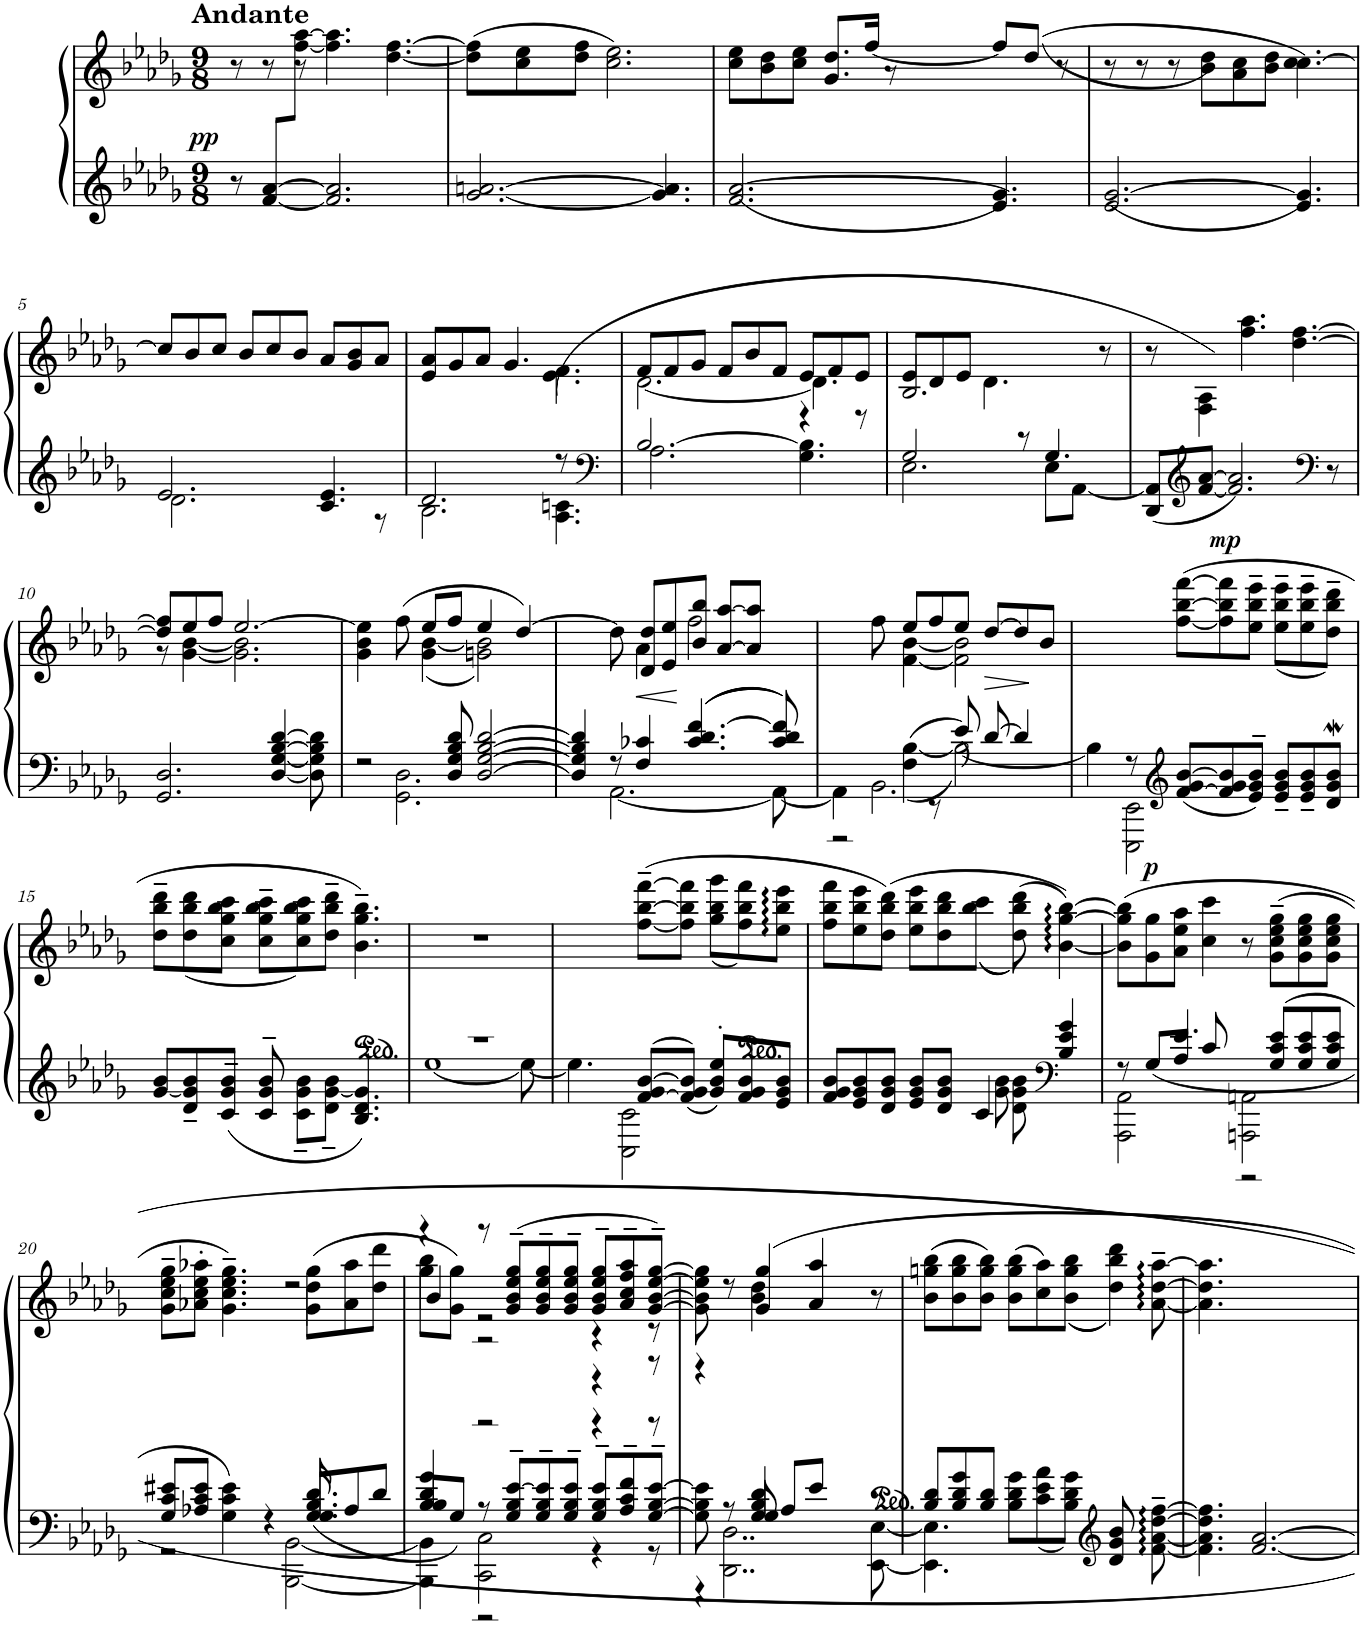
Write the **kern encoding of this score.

**kern	**kern	**dynam
*part1	*part1	*part1
*staff2	*staff1	*staff1/2
*I"Piano	*	*
*I'Pno	*	*
*clefG2	*clefG2	*
*k[b-e-a-d-g-]	*k[b-e-a-d-g-]	*
*M9/8	*M9/8	*
=1	=1	=1
*	*^	*
!	!LO:TX:a:B:t=Andante	!	!
!	!	!	!LO:DY:a=2
8r	8r	4ryy	pp
[8f/ [8a-/L	8r	.	.
8ryy	8r	[8ff\ [8aa-\J	.
2.f/] 2.a-/]	4.ff\] 4.aa-\]	2.ryy	.
.	[4.dd-\ [4.ff\	.	.
*	*v	*v	*
=2	=2	=2
[2.g-/ [2.an/	(>8dd-\] 8ff\]L	.
.	8cc\ 8ee-\	.
.	8dd-\ 8ff\J	.
.	2.cc\ 2.ee-\)	.
4.g-/] 4.a/]	.	.
=3	=3	=3
2.f/ 2.a-/	8cc\ 8ee-\L	.
.	8b-\ 8dd-\	.
.	8cc\ 8ee-\J	.
.	8.g-/ 8.dd-/L	.
.	[16ff/Jk	.
.	8ra	.
4.e-/ 4.g-/	8ff/L]	.
.	((8dd-/J	.
.	8r	.
=4	=4	=4
2.e-/ [2.g-/	8r	.
.	8r	.
.	8r	.
.	8b-\ 8dd-\L)	.
.	8a-\ 8cc\	.
.	8b-\ 8dd-\J	.
4.e-/ 4.g-/]	[4.cc\ 4.cc\)	.
!!LO:LB:g=z
=5	=5	=5
*^	*	*
2.e-/	2.d-\	8cc/L]	.
.	.	8b-/	.
.	.	8cc/J	.
.	.	8b-/L	.
.	.	8cc/	.
.	.	8b-/J	.
4.c/ 4.e-/	4ryy	8a-/L	.
.	.	8g-/ 8b-/	.
.	8r	8a-/J	.
=6	=6	=6	=6
2.d-/	2.B-\	8e-/ 8a-/L	.
.	.	8g-/	.
.	.	8a-/J	.
.	.	4.g-/	.
8r	4.A-\ 4.cn\	4.e-\ 4.f\	.
*clefF4	*	*	*
4ryy	.	.	.
=7	=7	=7	=7
*	*	*^	*
[2.B-/	2.A-\	[8f/L	[2.d-\	.
.	.	8f/]	.	.
.	.	8g-/J	.	.
.	.	8f/L	.	.
.	.	8b-/	.	.
.	.	8f/J	.	.
4r	4.G-\ 4.B-\]	8e-/L	4.d-\]	.
.	.	8f/	.	.
8r	.	8e-/J	.	.
=8	=8	=8	=8	=8
2G-/	2.E-\	2.B-/	8e-/L	.
.	.	.	8d-/	.
.	.	.	8e-/J	.
.	.	.	4.d-\	.
8ryy	.	.	.	.
8r	.	.	.	.
8E-\L	4.G-/	4ryy	4.ryy	.
[8AA-\J	.	.	.	.
8ryy	.	8r	.	.
*v	*v	*	*	*
*	*v	*v	*
=9	=9	=9
8DD-/ 8AA-/]L	8r	.
*clefG2	*	*
[8f/ [8a-/J	4F\ 4A-\	.
2.f/] 2.a-/]	.	.
.	4.ff\ 4.aa-\	.
.	[4.dd-\ [4.ff\	.
*clefF4	*	*
8r	.	.
!!LO:LB:g=z
=10	=10	=10
*	*^	*
2.GG-/ 2.D-/	8dd-/] 8ff/]L	8r	.
.	8ee-/	[4g-\ [4b-\	.
.	8ff/J	.	.
.	[2.ee-/	2.g-\] 2.b-\]	.
[4D-/ [4G-/ [4B-/ [4d-/	.	.	.
8D-\] 8G-\] 8B-\] 8d-\]	.	.	.
=11	=11	=11	=11
*^	*	*	*
2r	4ryy	4g-\ 4b-\ 4ee-\]	4.ryy	.
.	2.GG-\ 2.D-\	(>8ff\	.	.
.	.	8ee-/L	(<4g-\ [4b-\	.
8D-/ 8G-/ 8B-/ 8d-/	.	8ff/J	.	.
[2D-/ [2G-/ [2B-/ [2d-/	.	4ee-/	2gn\ 2b-\])	.
.	.	[>4dd-/)	.	.
.	8ryy	.	.	.
=12	=12	=12	=12	=12
4D-/] 4G-/] 4B-/] 4d-/]	4ryy	4ryy	4.ryy	.
8r	[<2.AA-\	8dd-\]	.	.
!	!	!	!	!LO:HP:b
4F/ 4c-X/	.	8d-/ 8dd-/L	4a-\	<
.	.	8e-/ 8ee-/	.	.
4.c-/ 4.d-/ [4.f/	.	8b-/ 8bb-/J	2ff\	[
.	.	[8a-/ [8aa-/L	.	.
.	.	8a-/] 8aa-/]J	.	.
8c-/ 8d-/ 8f/]	8AA-\_	8ryy	.	.
=13	=13	=13	=13	=13
*	*^	*	*	*
4ryy	4AA-\]	2r	4ryy	4.ryy	.
8ryy	2.BB-\	.	8ff\	.	.
4F\ [4B-\	.	.	8ee-/L	[4f\ [4b-\	.
.	.	8r	8ff/	.	.
2B-\_	.	8e-/	8ee-/J	2f\] 2b-\]	.
!	!	!	!	!	!LO:HP:b
.	.	[>8d-/	[>8dd-/L	.	>
.	.	4d-/]	8dd-/]	.	.
.	8ryy	.	8b-/J	.	]
*	*v	*v	*	*	*
*	*	*v	*v	*
=14	=14	=14	=14
4B-\]	4ryy	4ryy	.
8r	2EEE-\ 2EE-\	8ryy	.
*clefG2	*	*	*
[8f/ 8g-/ [8b-/L	.	(>[8ff\ [8bb-\ [8fff\L	.
!	!	!	!LO:DY:a
8f/] 8g-/ 8b-/]	.	8ff\] 8bb-\] 8fff\]	mp
8e-/~ 8g-/~ 8b-/~J	.	8ee-\~ 8bb-\~ 8eee-\~J	.
8e-/~ 8g-/~ 8b-/~L	4.ryy	(<8ee-\~ 8bb-\~ 8eee-\~L	.
8e-/~ 8g-/~ 8b-/~	.	8ee-\~ 8bb-\~ 8eee-\~	.
8d-/M 8g-/M 8b-/MJ	.	8dd-\~ 8bb-\~ 8ddd-\~J)	.
!!LO:LB:g=z
=15	=15	=15	=15
[8g-/ 8b-/L	4ryy	8dd-\~ 8bb-\~ 8ddd-\~L	.
8d-/~ 8g-/]~ 8b-/~	.	(<8dd-\ 8bb-\ 8ddd-\	.
8g-/ 8b-/J	4c~/	8cc\ 8gg-\ 8bb-\ 8ccc\J	.
8c/~ 8g-/~ 8b-/~	.	8cc\~ 8gg-\~ 8bb-\~ 8ccc\~L	.
2ryy	8c\~ 8g-\~ 8b-\~L	8cc\ 8gg-\ 8bb-\ 8ccc\)	.
.	8d-\~ [8g-\~ 8b-\~J	8dd-\~ 8bb-\~ 8ddd-\~J	.
.	4.B-/~ 4.d-/~ 4.g-/]~	4.b-\~ 4.gg-\~ 4.bb-\~)	.
8ryy	.	.	.
=16	=16	=16	=16
8%9r	[1ee-	8%9r	.
.	8ee-\_	.	.
=17	=17	=17	=17
2ryy	4.ee-\]	2ryy	.
.	2C\ 2c\	.	.
[8f/ 8g-/ [8b-/L	.	(>[8ff\~ [8bb-\~ [8fff\~L	.
8f/] 8g-/ 8b-/]J	.	8ff\] 8bb-\] 8fff\]J	.
8g-/' 8b-/' 8ee-/'L	.	(<8gg-\ 8bb-\ 8ggg-\L	.
8f/ 8g-/ 8b-/	4ryy	8ff\ 8bb-\ 8fff\)	.
8e-/ 8g-/ 8b-/J	.	8ee-\ 8bb-\ 8eee-\J	.
=18	=18	=18	=18
8f/ 8g-/ 8b-/L	8ryy	8ff\ 8bb-\ 8fff\L	.
*v	*v	*	*
8e-/ 8g-/ 8b-/	8ee-\ 8bb-\ 8eee-\	.
8d-/ 8g-/ 8b-/J	(>8dd-\ 8bb-\ 8ddd-\J)	.
8e-/ 8g-/ 8b-/L	8ee-\ 8bb-\ 8eee-\L	.
8d-/ 8g-/ 8b-/J	8dd-\ 8bb-\ 8ddd-\	.
*^	*	*
4c/	8g-\ 8b-\	(<(<8bb-\ 8ccc\J	.
.	8d-\ 8g-\ 8b-\	(>8dd-\ 8bb-\ 8ddd-\))	.
*clefF4	*	*	*
4B-/ 4e-/ 4g-/	4ryy	[4b-\ [4gg-\ [4bb-\))	.
=19	=19	=19	=19
*	*^	*	*
8r	2AAA-\ 2AA-\	4ryy	8b-\] 8gg-\] 8bb-\]L	.
!	!	!	!	!LO:DY:a
8G-/L	.	.	8g-\ 8gg-\	p
8A-/J	.	4.e-/	8a-\ 8ee-\ 8aa-\J	.
8c/	.	.	4cc\ 4ccc\	.
4ryy	8ryy	.	.	.
.	2AAAn\ 2AAn\	2r	8r	.
8G-/ 8c/ 8e-/L	.	.	(>8g-\~ 8cc\~ 8ee-\~ 8gg-\~L	.
8G-/ 8c/ 8e-/	.	.	8g-\ 8cc\ 8ee-\ 8gg-\	.
8G-/ 8c/ 8e-/J	.	.	8g-\ 8cc\ 8ee-\ 8gg-\J	.
!!LO:LB:g=z
=20	=20	=20	=20	=20
*	*	*	*^	*
*	*	*	*	*^	*
8G-/ 8c/ 8e#X/L	8ryy	2r	8g-\~ 8cc\~ 8ee-\~ 8gg-\~L	2.ryy	2.ryy	.
8A-X/ 8c/ 8e#/J	8ryy@	.	8a-X\' 8cc\' 8ee-\' 8aa-X\'J	.	.	.
4G-\ 4c\ 4e#\	4ryy@	.	4.g-\~ 4.cc\~ 4.ee-\~ 4.gg-\~)	.	.	.
4ryy	8ryy@	4r	.	.	.	.
.	[2BBB-\ [2BB-\	.	2r	.	.	.
16.G-/ 16.B-/ 16.d-/	.	8G-/L	.	(>8g-\ 8gg-\L	4dd-\	.
4ryy	.	.	.	.	.	.
.	.	8A-/	.	8a-\ 8aa-\	.	.
.	.	8d-/J	.	8dd-\ 8ddd-\J	8ryy	.
32ryy	.	.	.	.	.	.
=21	=21	=21	=21	=21	=21	=21
*	*	*	*	*	*^	*
4B-/ 4d-/ 4g-/	4BBB-\] 4BB-\]	8B-/L	4r	8bb-\L	4gg-\	4b-/	.
.	.	8G-/J	.	8g-\ 8gg-\J)	.	.	.
8r	2CC\ 2C\	2r	8r	2r	2r	2r	.
8G-/~ 8B-/~ [8e-/~L	.	.	(>8g-/~ 8b-/~ 8ee-/~ 8gg-/~L	.	.	.	.
8G-/~ 8B-/~ 8e-/]~	.	.	8g-/~ 8b-/~ 8ee-/~ 8gg-/~	.	.	.	.
8G-/~ 8B-/~ 8e-/~J	.	.	8g-/~ 8b-/~ 8ee-/~ 8gg-/~J	.	.	.	.
8G-/~ 8B-/~ 8e-/~L	4.ryy	4r	8g-/~ 8b-/~ 8ee-/~ 8gg-/~L	4r	4r	4r	.
8A-/~ 8c/~ 8f/~	.	.	8a-/~ 8cc/~ 8ff/~ 8aa-/~	.	.	.	.
[8G-/~ [8B-/~ [8e-/~J	.	8r	[8g-/~ [8b-/~ [8ee-/~ [8gg-/~J)	8r	8r	8r	.
*	*	*	*	*v	*v	*v	*
=22	=22	=22	=22	=22	=22
8G-\] 8B-\] 8e-\]	8ryy	4r	8g-\] 8b-\] 8ee-\] 8gg-\]	4r	.
8r	2..DD-\ 2..D-\	.	8r	.	.
4G-/ 4B-/ 4d-/	.	8G-/	4g-/ 4gg-/	4b-\ 4dd-\	.
.	.	8A-/L	.	.	.
2ryy	.	8e-/J	4a-/ 4aa-/	2ryy	.
.	.	2ryy	.	.	.
.	.	.	4ryy	.	.
8r	[8EE-\ [8E-\	.	8r	8ryy	.
*	*v	*v	*	*	*
*	*	*v	*v	*
=23	=23	=23	=23
8B-/ 8d-/L	4.EE-\] 4.E-\]	(>8b-\ 8ggn\ 8bb-\L	.
8B-/ 8d-/ 8g-/	.	8b-\ 8gg\ 8bb-\	.
8B-/ 8d-/J	.	8b-\ 8gg\ 8bb-\J)	.
8B-\ 8d-\ 8g-\L	2.ryy	(>8b-\ 8gg\ 8bb-\L	.
8c\ 8e-\ 8a-\	.	8cc\ 8aa-\)	.
8B-\ 8d-\ 8g-\J	.	(<(<8b-\ 8gg\ 8bb-\J	.
*clefG2	*	*	*
8d-/ 8g-/ 8b-/	.	4dd-\ 4bb-\ 4ddd-\))	.
8ryy	.	.	.
[8f\~ [8a-\~ [8dd-\~ [8ff\~	.	[8a-\~ [8dd-\~ [8aa-\~	.
*v	*v	*	*
=24	=24	=24
4.f\] 4.a-\] 4.dd-\] 4.ff\]	4.a-\] 4.dd-\] 4.aa-\]	.
[2.f/ [2.a-/	2ryy	.
.	4ryy	.
=	=	=
*-	*-	*-
